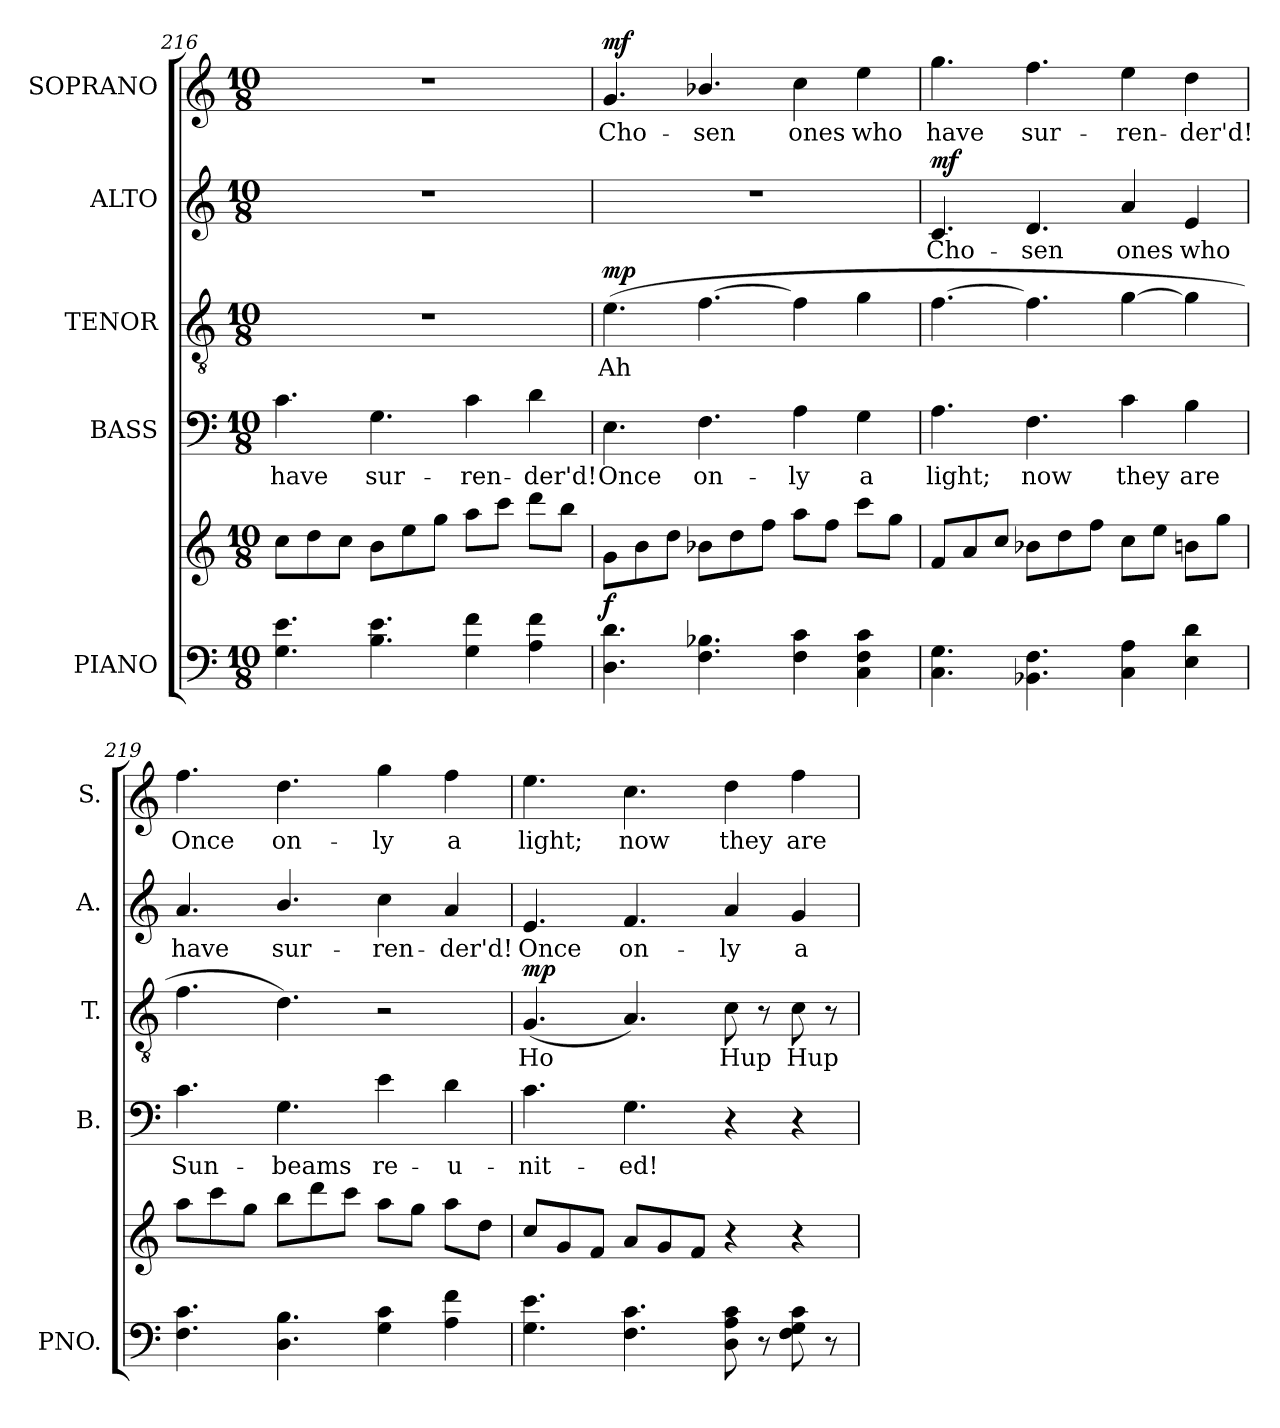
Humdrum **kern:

**kern	**kern	**dynam	**kern	**text	**kern	**text	**dynam	**kern	**text	**dynam	**kern	**text	**dynam
*part5	*part5	*part5	*part4	*part4	*part3	*part3	*part3	*part2	*part2	*part2	*part1	*part1	*part1
*staff6	*staff5	*staff5/6	*staff4	*staff4	*staff3	*staff3	*staff3	*staff2	*staff2	*staff2	*staff1	*staff1	*staff1
*I"PIANO	*	*	*I"BASS	*	*I"TENOR	*	*	*I"ALTO	*	*	*I"SOPRANO	*	*
*I'PNO.	*	*	*I'B.	*	*I'T.	*	*	*I'A.	*	*	*I'S.	*	*
*clefF4	*clefG2	*	*clefF4	*	*clefGv2	*	*	*clefG2	*	*	*clefG2	*	*
*	*	*	*	*	*ITrd7c12	*	*	*	*	*	*	*	*
*k[]	*k[]	*	*k[]	*	*k[]	*	*	*k[]	*	*	*k[]	*	*
*C:	*C:	*	*C:	*	*C:	*	*	*C:	*	*	*C:	*	*
*M10/8	*M10/8	*	*M10/8	*	*M10/8	*	*	*M10/8	*	*	*M10/8	*	*
=216	=216	=216	=216	=216	=216	=216	=216	=216	=216	=216	=216	=216	=216
!	!	!	!	!LO:LY:b:color=#000000	!LO:N:vis=1	!	!	!LO:N:vis=1	!	!	!LO:N:vis=1	!	!
4.Gi\ 4.ei	8cci\L	.	4.ci\	have	4%5r	.	.	4%5r	.	.	4%5r	.	.
.	8ddi\	.	.	.	.	.	.	.	.	.	.	.	.
.	8cci\J	.	.	.	.	.	.	.	.	.	.	.	.
!	!	!	!	!LO:LY:b:color=#000000	!	!	!	!	!	!	!	!	!
4.Bi\ 4.ei	8bi\L	.	4.Gi\	sur-	.	.	.	.	.	.	.	.	.
.	8eei\	.	.	.	.	.	.	.	.	.	.	.	.
.	8ggi\J	.	.	.	.	.	.	.	.	.	.	.	.
!	!	!	!	!LO:LY:b:color=#000000	!	!	!	!	!	!	!	!	!
4Gi\ 4fi	8aai\L	.	4ci\	-ren-	.	.	.	.	.	.	.	.	.
.	8ccci\J	.	.	.	.	.	.	.	.	.	.	.	.
!	!	!	!	!LO:LY:b:color=#000000	!	!	!	!	!	!	!	!	!
4Ai\ 4fi	8dddi\L	.	4di\	-der'd!	.	.	.	.	.	.	.	.	.
.	8bbi\J	.	.	.	.	.	.	.	.	.	.	.	.
!!LO:PB:g=z
=217	=217	=217	=217	=217	=217	=217	=217	=217	=217	=217	=217	=217	=217
!	!	!	!	!LO:LY:b:color=#000000	!	!	!	!	!	!	!	!	!
!	!	!	!	!	!	!LO:LY:b:color=#000000	!	!LO:N:vis=1	!	!	!	!	!
!	!	!	!	!	!	!	!	!	!	!	!	!LO:LY:b:color=#000000	!
4.Di\ 4.di	8gi\L	f	4.Ei\	Once	(4.Ei\	Ah	mp	4%5r	.	.	4.gi/	Cho-	mf
.	8bi\	.	.	.	.	.	.	.	.	.	.	.	.
.	8ddi\J	.	.	.	.	.	.	.	.	.	.	.	.
!	!	!	!	!LO:LY:b:color=#000000	!	!	!	!	!	!	!	!	!
!	!	!	!	!	!	!	!	!	!	!	!	!LO:LY:b:color=#000000	!
4.Fi\ 4.B-Xi	8b-Xi\L	.	4.Fi\	on-	[4.Fi\	.	.	.	.	.	4.b-Xi/	-sen	.
.	8ddi\	.	.	.	.	.	.	.	.	.	.	.	.
.	8ffi\J	.	.	.	.	.	.	.	.	.	.	.	.
!	!	!	!	!LO:LY:b:color=#000000	!	!	!	!	!	!	!	!	!
!	!	!	!	!	!	!	!	!	!	!	!	!LO:LY:b:color=#000000	!
4Fi\ 4ci	8aai\L	.	4Ai\	-ly	4Fi\]	.	.	.	.	.	4cci\	ones	.
.	8ffi\J	.	.	.	.	.	.	.	.	.	.	.	.
!	!	!	!	!LO:LY:b:color=#000000	!	!	!	!	!	!	!	!	!
!	!	!	!	!	!	!	!	!	!	!	!	!LO:LY:b:color=#000000	!
4Ci\ 4Fi 4ci	8ccci\L	.	4Gi\	a	4Gi\	.	.	.	.	.	4eei\	who	.
.	8ggi\J	.	.	.	.	.	.	.	.	.	.	.	.
=218	=218	=218	=218	=218	=218	=218	=218	=218	=218	=218	=218	=218	=218
!	!	!	!	!LO:LY:b:color=#000000	!	!	!	!	!	!	!	!	!
!	!	!	!	!	!	!	!	!	!LO:LY:b:color=#000000	!	!	!	!
!	!	!	!	!	!	!	!	!	!	!	!	!LO:LY:b:color=#000000	!
4.Ci\ 4.Gi	8fi/L	.	4.Ai\	light;	[4.Fi\	.	.	4.ci/	Cho-	mf	4.ggi\	have	.
.	8ai/	.	.	.	.	.	.	.	.	.	.	.	.
.	8cci/J	.	.	.	.	.	.	.	.	.	.	.	.
!	!	!	!	!LO:LY:b:color=#000000	!	!	!	!	!	!	!	!	!
!	!	!	!	!	!	!	!	!	!LO:LY:b:color=#000000	!	!	!	!
!	!	!	!	!	!	!	!	!	!	!	!	!LO:LY:b:color=#000000	!
4.BB-Xi\ 4.Fi	8b-Xi\L	.	4.Fi\	now	4.Fi\]	.	.	4.di/	-sen	.	4.ffi\	sur-	.
.	8ddi\	.	.	.	.	.	.	.	.	.	.	.	.
.	8ffi\J	.	.	.	.	.	.	.	.	.	.	.	.
!	!	!	!	!LO:LY:b:color=#000000	!	!	!	!	!	!	!	!	!
!	!	!	!	!	!	!	!	!	!LO:LY:b:color=#000000	!	!	!	!
!	!	!	!	!	!	!	!	!	!	!	!	!LO:LY:b:color=#000000	!
4Ci\ 4Ai	8cci\L	.	4ci\	they	[4Gi\	.	.	4ai/	ones	.	4eei\	-ren-	.
.	8eei\J	.	.	.	.	.	.	.	.	.	.	.	.
!	!	!	!	!LO:LY:b:color=#000000	!	!	!	!	!	!	!	!	!
!	!	!	!	!	!	!	!	!	!LO:LY:b:color=#000000	!	!	!	!
!	!	!	!	!	!	!	!	!	!	!	!	!LO:LY:b:color=#000000	!
4Ei\ 4di	8bni\L	.	4Bi\	are	4Gi\]	.	.	4ei/	who	.	4ddi\	-der'd!	.
.	8ggi\J	.	.	.	.	.	.	.	.	.	.	.	.
=219	=219	=219	=219	=219	=219	=219	=219	=219	=219	=219	=219	=219	=219
!	!	!	!	!LO:LY:b:color=#000000	!	!	!	!	!	!	!	!	!
!	!	!	!	!	!	!	!	!	!LO:LY:b:color=#000000	!	!	!	!
!	!	!	!	!	!	!	!	!	!	!	!	!LO:LY:b:color=#000000	!
4.Fi\ 4.ci	8aai\L	.	4.ci\	Sun-	4.Fi\	.	.	4.ai/	have	.	4.ffi\	Once	.
.	8ccci\	.	.	.	.	.	.	.	.	.	.	.	.
.	8ggi\J	.	.	.	.	.	.	.	.	.	.	.	.
!	!	!	!	!LO:LY:b:color=#000000	!	!	!	!	!	!	!	!	!
!	!	!	!	!	!	!	!	!	!LO:LY:b:color=#000000	!	!	!	!
!	!	!	!	!	!	!	!	!	!	!	!	!LO:LY:b:color=#000000	!
4.Di\ 4.Bi	8bbi\L	.	4.Gi\	-beams	4.Di\)	.	.	4.bi/	sur-	.	4.ddi\	on-	.
.	8dddi\	.	.	.	.	.	.	.	.	.	.	.	.
.	8ccci\J	.	.	.	.	.	.	.	.	.	.	.	.
!	!	!	!	!LO:LY:b:color=#000000	!	!	!	!	!	!	!	!	!
!	!	!	!	!	!	!	!	!	!LO:LY:b:color=#000000	!	!	!	!
!	!	!	!	!	!	!	!	!	!	!	!	!LO:LY:b:color=#000000	!
4Gi\ 4ci	8aai\L	.	4ei\	re-	2r	.	.	4cci\	-ren-	.	4ggi\	-ly	.
.	8ggi\J	.	.	.	.	.	.	.	.	.	.	.	.
!	!	!	!	!LO:LY:b:color=#000000	!	!	!	!	!	!	!	!	!
!	!	!	!	!	!	!	!	!	!LO:LY:b:color=#000000	!	!	!	!
!	!	!	!	!	!	!	!	!	!	!	!	!LO:LY:b:color=#000000	!
4Ai\ 4fi	8aai\L	.	4di\	-u-	.	.	.	4ai/	-der'd!	.	4ffi\	a	.
.	8ddi\J	.	.	.	.	.	.	.	.	.	.	.	.
=220	=220	=220	=220	=220	=220	=220	=220	=220	=220	=220	=220	=220	=220
!	!	!	!	!LO:LY:b:color=#000000	!	!	!	!	!	!	!	!	!
!	!	!	!	!	!	!LO:LY:b:color=#000000	!	!	!	!	!	!	!
!	!	!	!	!	!	!	!	!	!LO:LY:b:color=#000000	!	!	!	!
!	!	!	!	!	!	!	!	!	!	!	!	!LO:LY:b:color=#000000	!
4.Gi\ 4.ei	8cci/L	.	4.ci\	-nit-	(4.GGi/	Ho	mp	4.ei/	Once	.	4.eei\	light;	.
.	8gi/	.	.	.	.	.	.	.	.	.	.	.	.
.	8fi/J	.	.	.	.	.	.	.	.	.	.	.	.
!	!	!	!	!LO:LY:b:color=#000000	!	!	!	!	!	!	!	!	!
!	!	!	!	!	!	!	!	!	!LO:LY:b:color=#000000	!	!	!	!
!	!	!	!	!	!	!	!	!	!	!	!	!LO:LY:b:color=#000000	!
4.Fi\ 4.ci	8ai/L	.	4.Gi\	-ed!	4.AAi/)	.	.	4.fi/	on-	.	4.cci\	now	.
.	8gi/	.	.	.	.	.	.	.	.	.	.	.	.
.	8fi/J	.	.	.	.	.	.	.	.	.	.	.	.
!	!	!	!	!	!	!LO:LY:b:color=#000000	!	!	!	!	!	!	!
!	!	!	!	!	!	!	!	!	!LO:LY:b:color=#000000	!	!	!	!
!	!	!	!	!	!	!	!	!	!	!	!	!LO:LY:b:color=#000000	!
8Di\ 8Ai 8ci	4r	.	4r	.	8Ci\	Hup	.	4ai/	-ly	.	4ddi\	they	.
8r	.	.	.	.	8r	.	.	.	.	.	.	.	.
!	!	!	!	!	!	!LO:LY:b:color=#000000	!	!	!	!	!	!	!
!	!	!	!	!	!	!	!	!	!LO:LY:b:color=#000000	!	!	!	!
!	!	!	!	!	!	!	!	!	!	!	!	!LO:LY:b:color=#000000	!
8Fi\ 8Gi 8ci	4r	.	4r	.	8Ci\	Hup	.	4gi/	a	.	4ffi\	are	.
8r	.	.	.	.	8r	.	.	.	.	.	.	.	.
=	=	=	=	=	=	=	=	=	=	=	=	=	=
*-	*-	*-	*-	*-	*-	*-	*-	*-	*-	*-	*-	*-	*-
